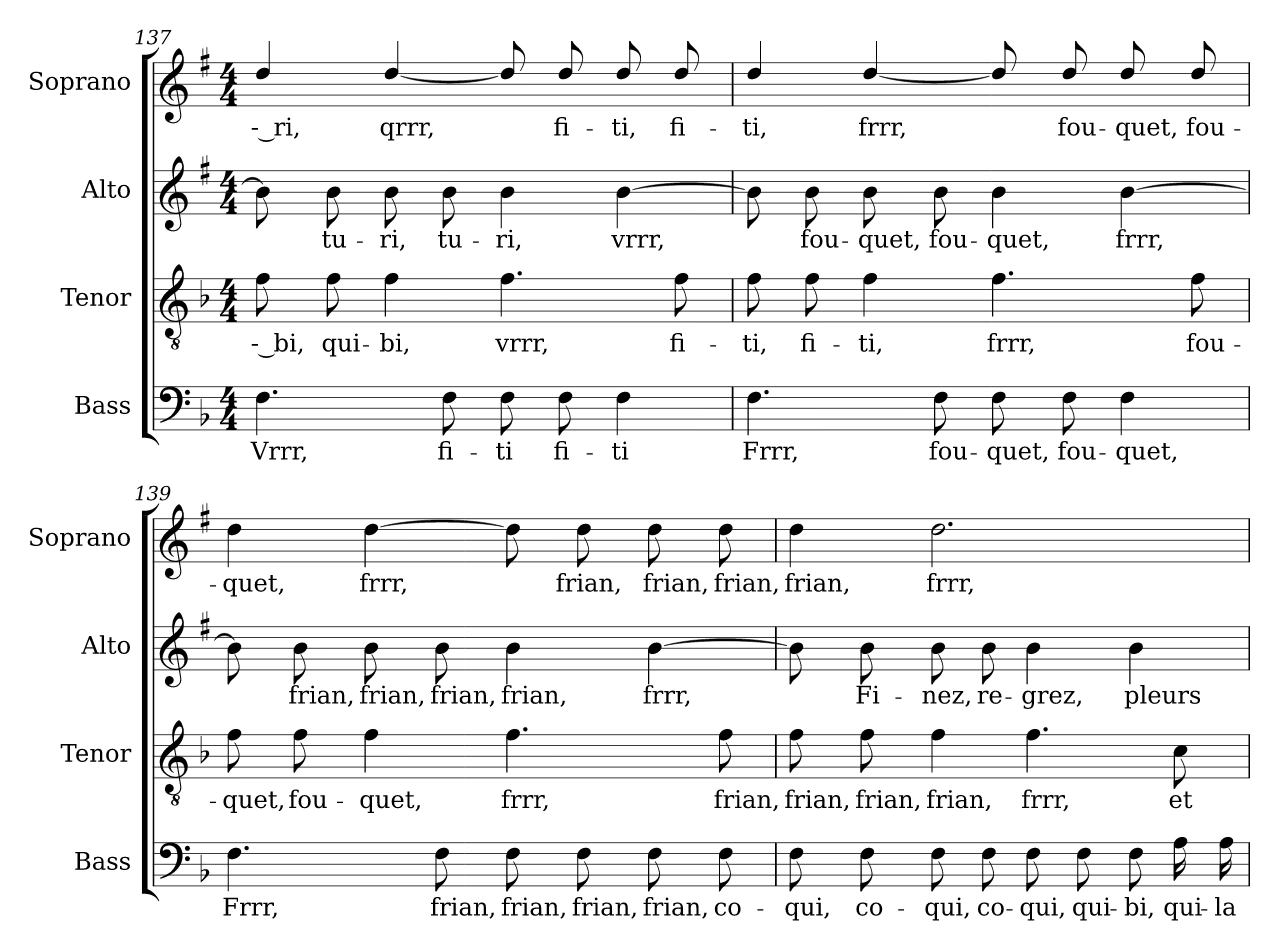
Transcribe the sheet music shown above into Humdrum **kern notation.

**kern	**text	**kern	**text	**kern	**text	**kern	**text
*part4	*part4	*part3	*part3	*part2	*part2	*part1	*part1
*staff4	*staff4	*staff3	*staff3	*staff2	*staff2	*staff1	*staff1
*I"Bass	*	*I"Tenor	*	*I"Alto	*	*I"Soprano	*
*I'Bass	*	*I'Tenor	*	*I'Alto	*	*I'Soprano	*
!!LO:LB:g=z
*clefF4	*	*clefGv2	*	*clefG2	*	*clefG2	*
*	*	*	*	*ITrd1c2	*	*ITrd1c2	*
*k[b-]	*	*k[b-]	*	*k[b-]	*	*k[b-]	*
*d:	*	*d:	*	*d:	*	*d:	*
*M4/4	*	*M4/4	*	*M4/4	*	*M4/4	*
=137	=137	=137	=137	=137	=137	=137	=137
!	!LO:LY:b:color=#000000	!	!	!	!	!	!
!	!	!	!LO:LY:b:color=#000000	!	!	!	!
!	!	!	!	!	!	!	!LO:LY:b:color=#000000
4.Fi\	Vrrr,	8fi\	-- bi,	8ai\]	.	4cci/	-- ri,
!	!	!	!LO:LY:b:color=#000000	!	!	!	!
!	!	!	!	!	!LO:LY:b:color=#000000	!	!
.	.	8fi\	qui-	8ai\	tu-	.	.
!	!	!	!LO:LY:b:color=#000000	!	!	!	!
!	!	!	!	!	!LO:LY:b:color=#000000	!	!
!	!	!	!	!	!	!	!LO:LY:b:color=#000000
.	.	4fi\	-bi,	8ai\	-ri,	[4cci/	qrrr,
!	!LO:LY:b:color=#000000	!	!	!	!	!	!
!	!	!	!	!	!LO:LY:b:color=#000000	!	!
8Fi\	fi-	.	.	8ai\	tu-	.	.
!	!LO:LY:b:color=#000000	!	!	!	!	!	!
!	!	!	!LO:LY:b:color=#000000	!	!	!	!
!	!	!	!	!	!LO:LY:b:color=#000000	!	!
8Fi\	-ti	4.fi\	vrrr,	4ai\	-ri,	8cci/]	.
!	!LO:LY:b:color=#000000	!	!	!	!	!	!
!	!	!	!	!	!	!	!LO:LY:b:color=#000000
8Fi\	fi-	.	.	.	.	8cci/	fi-
!	!LO:LY:b:color=#000000	!	!	!	!	!	!
!	!	!	!	!	!LO:LY:b:color=#000000	!	!
!	!	!	!	!	!	!	!LO:LY:b:color=#000000
4Fi\	-ti	.	.	[4ai\	vrrr,	8cci/	-ti,
!	!	!	!LO:LY:b:color=#000000	!	!	!	!
!	!	!	!	!	!	!	!LO:LY:b:color=#000000
.	.	8fi\	fi-	.	.	8cci/	fi-
=138	=138	=138	=138	=138	=138	=138	=138
!	!LO:LY:b:color=#000000	!	!	!	!	!	!
!	!	!	!LO:LY:b:color=#000000	!	!	!	!
!	!	!	!	!	!	!	!LO:LY:b:color=#000000
4.Fi\	Frrr,	8fi\	-ti,	8ai\]	.	4cci/	-ti,
!	!	!	!LO:LY:b:color=#000000	!	!	!	!
!	!	!	!	!	!LO:LY:b:color=#000000	!	!
.	.	8fi\	fi-	8ai\	fou-	.	.
!	!	!	!LO:LY:b:color=#000000	!	!	!	!
!	!	!	!	!	!LO:LY:b:color=#000000	!	!
!	!	!	!	!	!	!	!LO:LY:b:color=#000000
.	.	4fi\	-ti,	8ai\	-quet,	[4cci/	frrr,
!	!LO:LY:b:color=#000000	!	!	!	!	!	!
!	!	!	!	!	!LO:LY:b:color=#000000	!	!
8Fi\	fou-	.	.	8ai\	fou-	.	.
!	!LO:LY:b:color=#000000	!	!	!	!	!	!
!	!	!	!LO:LY:b:color=#000000	!	!	!	!
!	!	!	!	!	!LO:LY:b:color=#000000	!	!
8Fi\	-quet,	4.fi\	frrr,	4ai\	-quet,	8cci/]	.
!	!LO:LY:b:color=#000000	!	!	!	!	!	!
!	!	!	!	!	!	!	!LO:LY:b:color=#000000
8Fi\	fou-	.	.	.	.	8cci/	fou-
!	!LO:LY:b:color=#000000	!	!	!	!	!	!
!	!	!	!	!	!LO:LY:b:color=#000000	!	!
!	!	!	!	!	!	!	!LO:LY:b:color=#000000
4Fi\	-quet,	.	.	[4ai\	frrr,	8cci/	-quet,
!	!	!	!LO:LY:b:color=#000000	!	!	!	!
!	!	!	!	!	!	!	!LO:LY:b:color=#000000
.	.	8fi\	fou-	.	.	8cci/	fou-
!!LO:PB:g=z
=139	=139	=139	=139	=139	=139	=139	=139
!	!LO:LY:b:color=#000000	!	!	!	!	!	!
!	!	!	!LO:LY:b:color=#000000	!	!	!	!
!	!	!	!	!	!	!	!LO:LY:b:color=#000000
4.Fi\	Frrr,	8fi\	-quet,	8ai\]	.	4cci\	-quet,
!	!	!	!LO:LY:b:color=#000000	!	!	!	!
!	!	!	!	!	!LO:LY:b:color=#000000	!	!
.	.	8fi\	fou-	8ai\	frian,	.	.
!	!	!	!LO:LY:b:color=#000000	!	!	!	!
!	!	!	!	!	!LO:LY:b:color=#000000	!	!
!	!	!	!	!	!	!	!LO:LY:b:color=#000000
.	.	4fi\	-quet,	8ai\	frian,	[4cci\	frrr,
!	!LO:LY:b:color=#000000	!	!	!	!	!	!
!	!	!	!	!	!LO:LY:b:color=#000000	!	!
8Fi\	frian,	.	.	8ai\	frian,	.	.
!	!LO:LY:b:color=#000000	!	!	!	!	!	!
!	!	!	!LO:LY:b:color=#000000	!	!	!	!
!	!	!	!	!	!LO:LY:b:color=#000000	!	!
8Fi\	frian,	4.fi\	frrr,	4ai\	frian,	8cci\]	.
!	!LO:LY:b:color=#000000	!	!	!	!	!	!
!	!	!	!	!	!	!	!LO:LY:b:color=#000000
8Fi\	frian,	.	.	.	.	8cci\	frian,
!	!LO:LY:b:color=#000000	!	!	!	!	!	!
!	!	!	!	!	!LO:LY:b:color=#000000	!	!
!	!	!	!	!	!	!	!LO:LY:b:color=#000000
8Fi\	frian,	.	.	[4ai\	frrr,	8cci\	frian,
!	!LO:LY:b:color=#000000	!	!	!	!	!	!
!	!	!	!LO:LY:b:color=#000000	!	!	!	!
!	!	!	!	!	!	!	!LO:LY:b:color=#000000
8Fi\	co-	8fi\	frian,	.	.	8cci\	frian,
=140	=140	=140	=140	=140	=140	=140	=140
!	!LO:LY:b:color=#000000	!	!	!	!	!	!
!	!	!	!LO:LY:b:color=#000000	!	!	!	!
!	!	!	!	!	!	!	!LO:LY:b:color=#000000
8Fi\	-qui,	8fi\	frian,	8ai\]	.	4cci\	frian,
!	!LO:LY:b:color=#000000	!	!	!	!	!	!
!	!	!	!LO:LY:b:color=#000000	!	!	!	!
!	!	!	!	!	!LO:LY:b:color=#000000	!	!
8Fi\	co-	8fi\	frian,	8ai\	Fi-	.	.
!	!LO:LY:b:color=#000000	!	!	!	!	!	!
!	!	!	!LO:LY:b:color=#000000	!	!	!	!
!	!	!	!	!	!LO:LY:b:color=#000000	!	!
!	!	!	!	!	!	!	!LO:LY:b:color=#000000
8Fi\	-qui,	4fi\	frian,	8ai\	-nez,	2.cci\	frrr,
!	!LO:LY:b:color=#000000	!	!	!	!	!	!
!	!	!	!	!	!LO:LY:b:color=#000000	!	!
8Fi\	co-	.	.	8ai\	re-	.	.
!	!LO:LY:b:color=#000000	!	!	!	!	!	!
!	!	!	!LO:LY:b:color=#000000	!	!	!	!
!	!	!	!	!	!LO:LY:b:color=#000000	!	!
8Fi\	-qui,	4.fi\	frrr,	4ai\	-grez,	.	.
!	!LO:LY:b:color=#000000	!	!	!	!	!	!
8Fi\	qui-	.	.	.	.	.	.
!	!LO:LY:b:color=#000000	!	!	!	!	!	!
!	!	!	!	!	!LO:LY:b:color=#000000	!	!
8Fi\	-bi,	.	.	4ai\	pleurs	.	.
!	!LO:LY:b:color=#000000	!	!	!	!	!	!
!	!	!	!LO:LY:b:color=#000000	!	!	!	!
16Ai\	qui-	8ci\	et	.	.	.	.
!	!LO:LY:b:color=#000000	!	!	!	!	!	!
16Ai\	-la-	.	.	.	.	.	.
=	=	=	=	=	=	=	=
*-	*-	*-	*-	*-	*-	*-	*-
